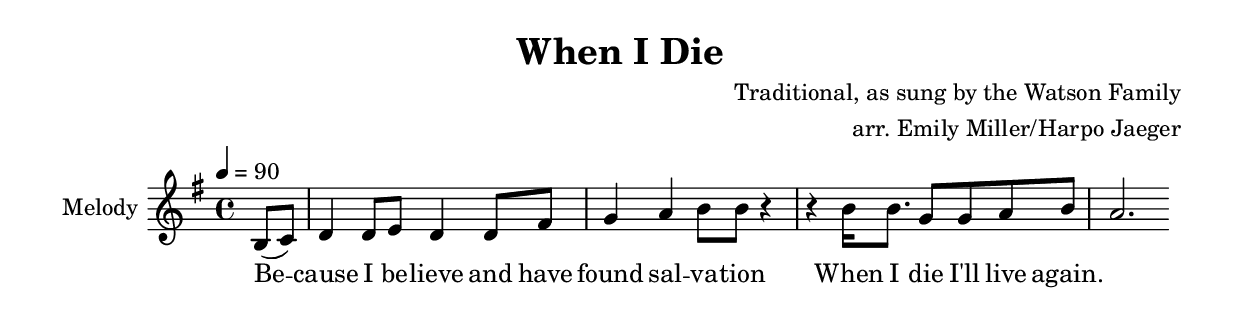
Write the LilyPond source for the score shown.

\version "2.18.2"
\header {
  title = "When I Die"
  composer = "Traditional, as sung by the Watson Family"
  arranger = "arr. Emily Miller/Harpo Jaeger"
}

\score {
\new ChoirStaff <<
  % \new Staff = "high-harmony"
  % % \with { instrumentName = "Alto" }
  % <<
  %   \relative c
  %   \new Voice = alto {
  %     \key a \major

  %   }
  % >>

  \new Staff = "melody"
  \with {instrumentName = "Melody" }
  <<
    \relative c
    \new Voice = melody {
      \key g \major
      \tempo 4 = 90
      \time 4/4
      \relative c'
      \partial 4 b'8( c) d4 d8 e8 d4 d8 fis g4 a b8 b8 r4
       r4 b16 b8. g8 g a b a2.
    }
  >>

  \new Lyrics \lyricsto "melody" {
   \lyricmode {
     Be -- cause I be -- lieve and have found sal -- va -- tion
     When I die I'll live again.
   }
  }

  % \new Staff = "low-harmony"
  % % \with { instrumentName = "Bass" }
  % <<
  %   \relative c
  %   \new Voice = bass {
  %   }
  % >>
>>
\layout { }
\midi { }
}
